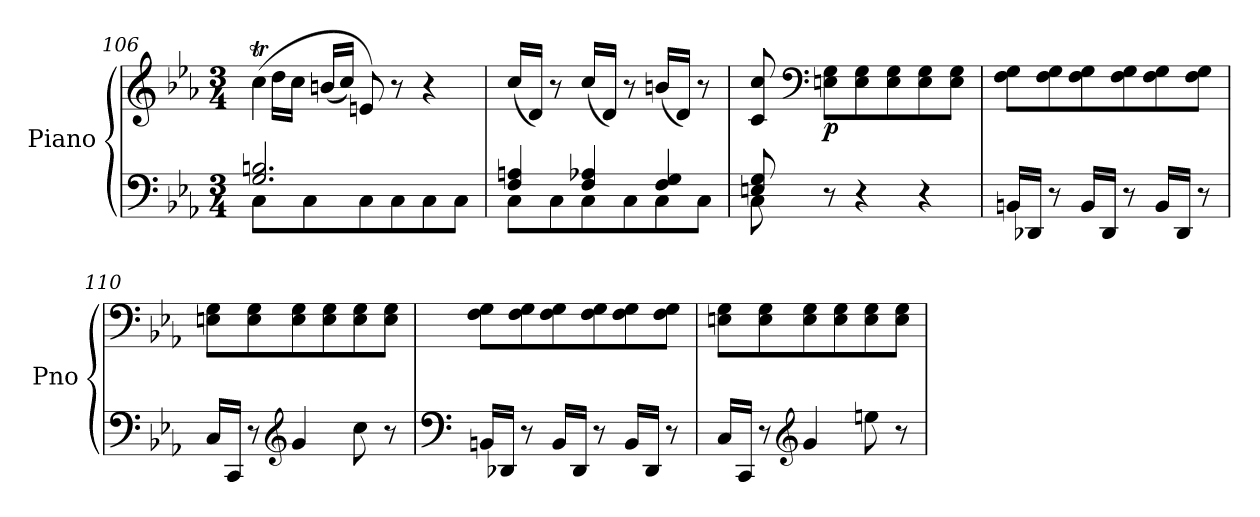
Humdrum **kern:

**kern	**kern	**dynam
*part1	*part1	*part1
*staff2	*staff1	*staff1/2
*I"Piano	*	*
*I'Pno	*	*
!!LO:LB:g=z
*clefF4	*clefG2	*
*k[b-e-a-]	*k[b-e-a-]	*
*M3/4	*M3/4	*
=106	=106	=106
*^	*^	*
*	*	*	*Xtuplet	*
8C\L	2.G/ 2.Bn/	(>4ccT\	20ryy	.
.	.	.	20ddLL	.
.	.	.	20ccJJ	.
8C\	.	.	.	.
.	.	.	(20bn/LL	.
.	.	.	20cc/JJ)	.
8C\	.	8en/)	2ryy	.
8C\	.	8r	.	.
8C\	.	4r	.	.
8C\J	.	.	.	.
*	*	*v	*v	*
!!LO:LB:g=z
=107	=107	=107	=107
8C\L	4F/ 4An/	(16cc/LL	.
.	.	16d/JJ)	.
8C\	.	8r	.
8C\	4F/ 4A-X/	(16cc/LL	.
.	.	16d/JJ)	.
8C\	.	8r	.
8C\	4F/ 4G/	(16bn/LL	.
.	.	16d/JJ)	.
8C\J	.	8r	.
=108	=108	=108	=108
8En/ 8G/	8C\	8c/ 8cc/	.
*	*	*clefF4	*
!	!	!	!LO:DY:b
8r	2ryy	8En\ 8G\L	p
4r	.	8E\ 8G\	.
.	.	8E\ 8G\	.
4r	.	8E\ 8G\	.
.	8ryy	8E\ 8G\J	.
*v	*v	*	*
=109	=109	=109
16BBn/LL	8F\ 8G\L	.
16DD-X/JJ	.	.
8r	8F\ 8G\	.
16BB/LL	8F\ 8G\	.
16DD-/JJ	.	.
8r	8F\ 8G\	.
16BB/LL	8F\ 8G\	.
16DD-/JJ	.	.
8r	8F\ 8G\J	.
=110	=110	=110
16C/LL	8En\ 8G\L	.
16CC/JJ	.	.
8r	8E\ 8G\	.
*clefG2	*	*
4g/	8E\ 8G\	.
.	8E\ 8G\	.
8cc\	8E\ 8G\	.
8r	8E\ 8G\J	.
!!LO:PB:g=z
=111	=111	=111
*clefF4	*	*
16BBn/LL	8F\ 8G\L	.
16DD-X/JJ	.	.
8r	8F\ 8G\	.
16BB/LL	8F\ 8G\	.
16DD-/JJ	.	.
8r	8F\ 8G\	.
16BB/LL	8F\ 8G\	.
16DD-/JJ	.	.
8r	8F\ 8G\J	.
=112	=112	=112
16C/LL	8En\ 8G\L	.
16CC/JJ	.	.
8r	8E\ 8G\	.
*clefG2	*	*
4g/	8E\ 8G\	.
.	8E\ 8G\	.
8een\	8E\ 8G\	.
8r	8E\ 8G\J	.
=	=	=
*-	*-	*-
